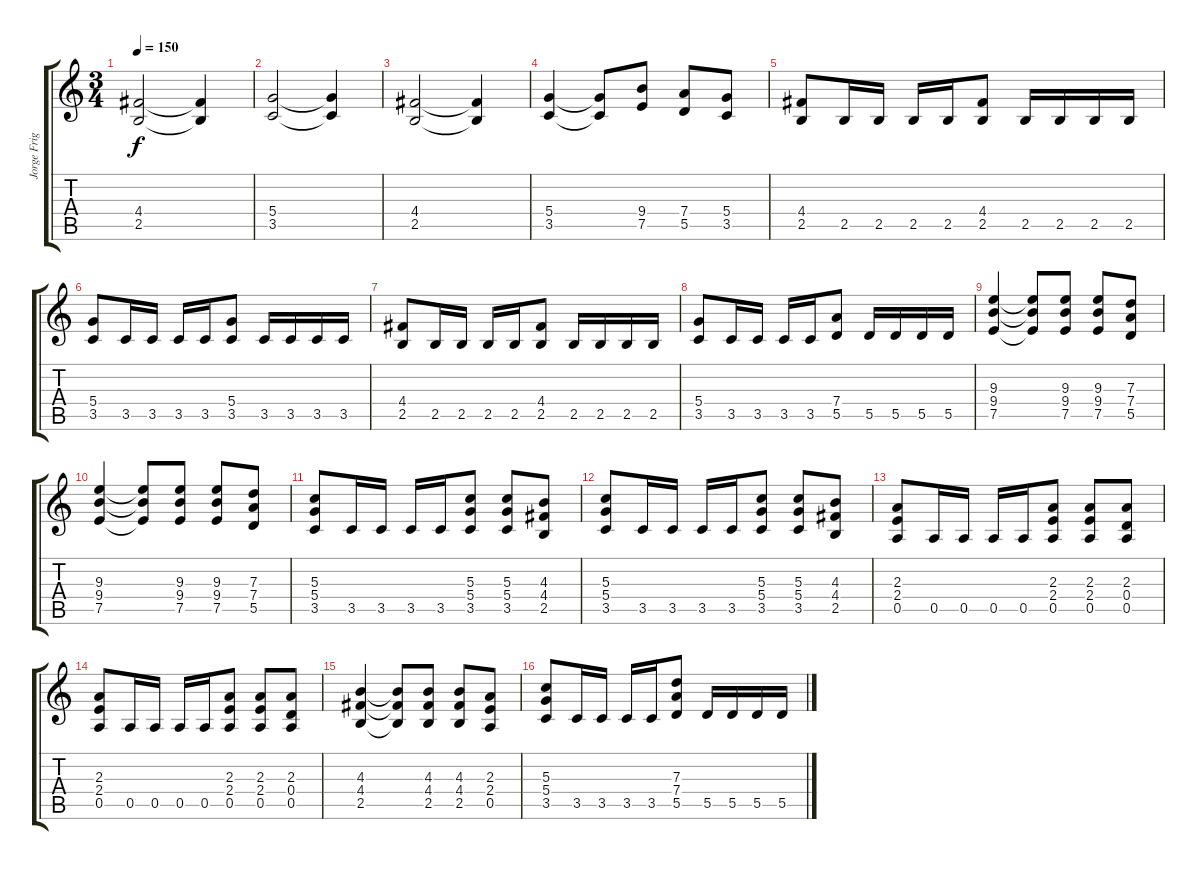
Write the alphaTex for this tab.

\track ("Jorge Frigerio Base L" "Jorge Frig") {instrument distortionguitar}
\staff {score tabs}
\tuning (E4 B3 G3 D3 A2 E2) {hide}
\ts (3 4)
\tempo 150
\clef g2
\ks c
(4.4 2.5).2{dy f} (4.4{t} 2.5{t}).4 |
(5.4 3.5).2 (5.4{t} 3.5{t}).4 |
(4.4 2.5).2 (4.4{t} 2.5{t}).4 |
(5.4 3.5).4 (5.4{t} 3.5{t}).8 (9.4 7.5).8 (7.4 5.5).8 (5.4 3.5).8 |
(4.4 2.5).8 2.5.16 2.5.16 2.5.16 2.5.16 (4.4 2.5).8 2.5.16 2.5.16 2.5.16 2.5.16 |
(5.4 3.5).8 3.5.16 3.5.16 3.5.16 3.5.16 (5.4 3.5).8 3.5.16 3.5.16 3.5.16 3.5.16 |
(4.4 2.5).8 2.5.16 2.5.16 2.5.16 2.5.16 (4.4 2.5).8 2.5.16 2.5.16 2.5.16 2.5.16 |
(5.4 3.5).8 3.5.16 3.5.16 3.5.16 3.5.16 (7.4 5.5).8 5.5.16 5.5.16 5.5.16 5.5.16 |
(9.3 9.4 7.5).4 (9.3{t} 9.4{t} 7.5{t}).8 (9.3 9.4 7.5).8 (9.3 9.4 7.5).8 (7.3 7.4 5.5).8 |
(9.3 9.4 7.5).4 (9.3{t} 9.4{t} 7.5{t}).8 (9.3 9.4 7.5).8 (9.3 9.4 7.5).8 (7.3 7.4 5.5).8 |
(5.3 5.4 3.5).8 3.5.16 3.5.16 3.5.16 3.5.16 (5.3 5.4 3.5).8 (5.3 5.4 3.5).8 (4.3 4.4 2.5).8 |
(5.3 5.4 3.5).8 3.5.16 3.5.16 3.5.16 3.5.16 (5.3 5.4 3.5).8 (5.3 5.4 3.5).8 (4.3 4.4 2.5).8 |
(2.3 2.4 0.5).8 0.5.16 0.5.16 0.5.16 0.5.16 (2.3 2.4 0.5).8 (2.3 2.4 0.5).8 (2.3 0.4 0.5).8 |
(2.3 2.4 0.5).8 0.5.16 0.5.16 0.5.16 0.5.16 (2.3 2.4 0.5).8 (2.3 2.4 0.5).8 (2.3 0.4 0.5).8 |
(4.3 4.4 2.5).4 (4.3{t} 4.4{t} 2.5{t}).8 (4.3 4.4 2.5).8 (4.3 4.4 2.5).8 (2.3 2.4 0.5).8 |
(5.3 5.4 3.5).8 3.5.16 3.5.16 3.5.16 3.5.16 (7.3 7.4 5.5).8 5.5.16 5.5.16 5.5.16 5.5.16
